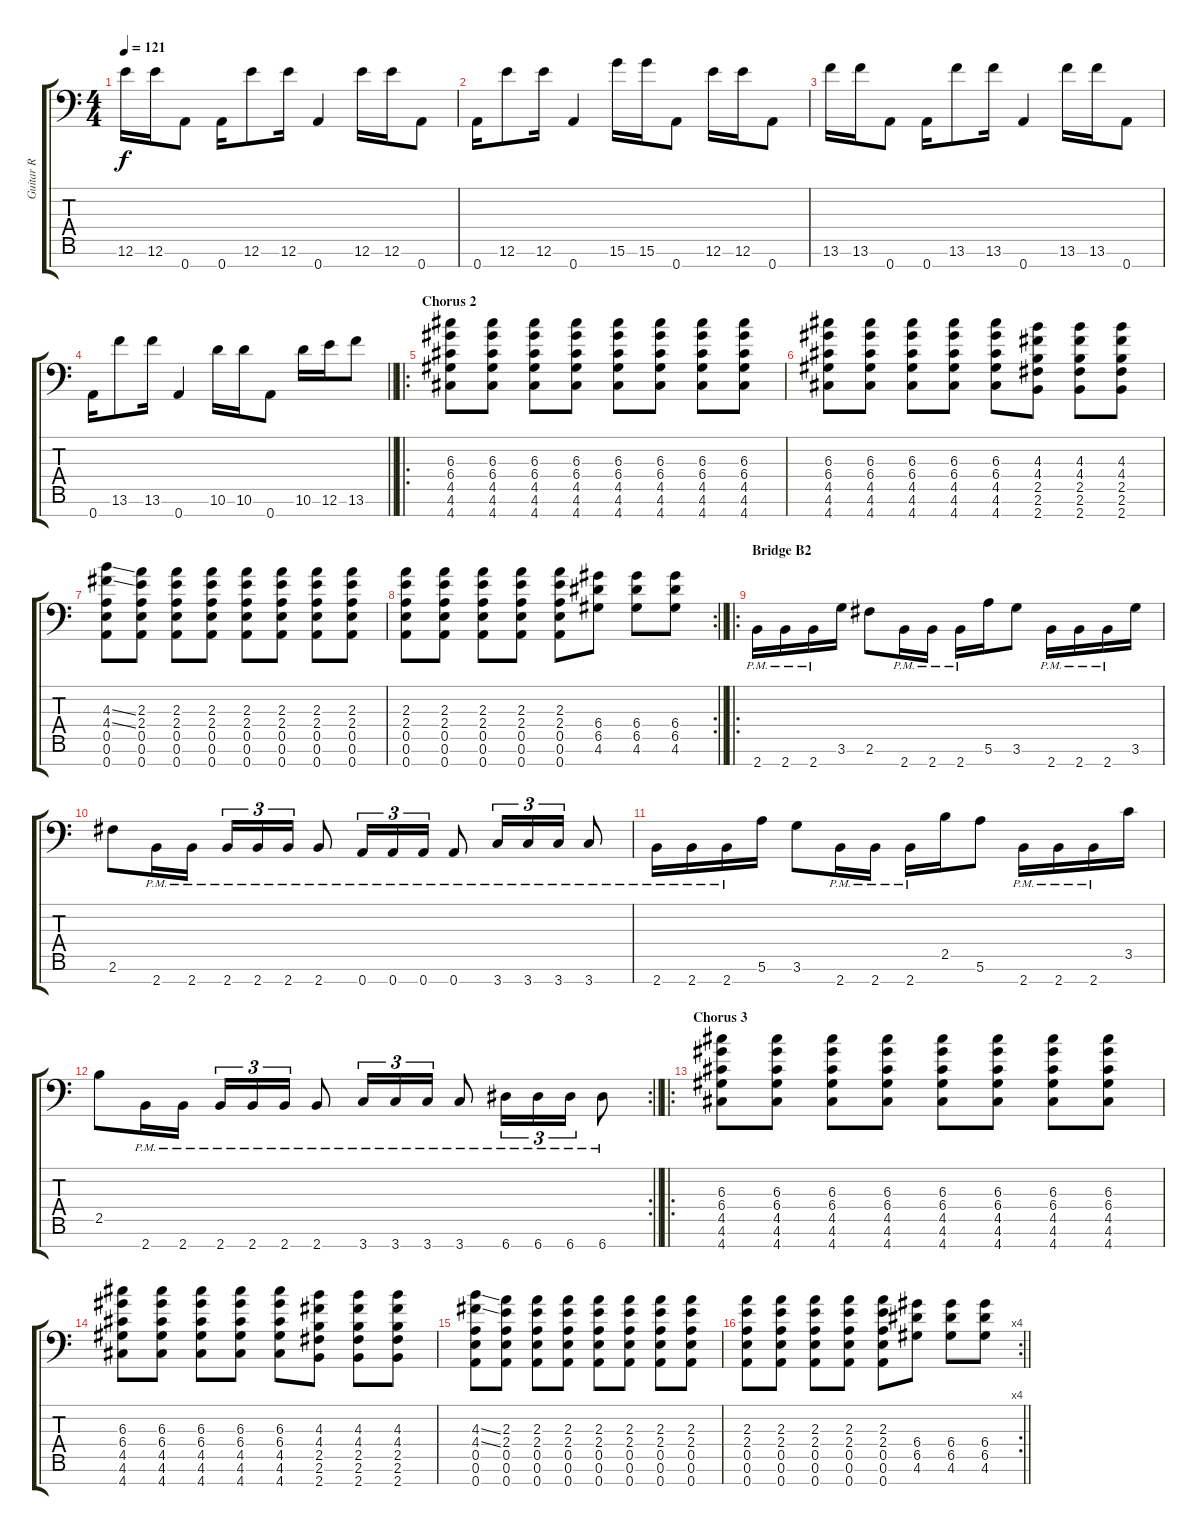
\track ("Guitar R" "Guitar R") {instrument overdrivenguitar}
\staff {score tabs}
\tuning (E4 B3 G3 D3 A2 E2 A1) {hide}
\ts (4 4)
\tempo 121
\clef f4
\ks c
12.6.16{dy f} 12.6.16 0.7.8 0.7.16 12.6.8 12.6.16 0.7.4 12.6.16 12.6.16 0.7.8 |
0.7.16 12.6.8 12.6.16 0.7.4 15.6.16 15.6.16 0.7.8 12.6.16 12.6.16 0.7.8 |
13.6.16 13.6.16 0.7.8 0.7.16 13.6.8 13.6.16 0.7.4 13.6.16 13.6.16 0.7.8 |
\barLineRight lightlight
0.7.16 13.6.8 13.6.16 0.7.4 10.6.16 10.6.16 0.7.8 10.6.16 12.6.16 13.6.8 |
\ro
\section ("" "Chorus 2")
(6.3 6.4 4.5 4.6 4.7).8 (6.3 6.4 4.5 4.6 4.7).8 (6.3 6.4 4.5 4.6 4.7).8 (6.3 6.4 4.5 4.6 4.7).8 (6.3 6.4 4.5 4.6 4.7).8 (6.3 6.4 4.5 4.6 4.7).8 (6.3 6.4 4.5 4.6 4.7).8 (6.3 6.4 4.5 4.6 4.7).8 |
(6.3 6.4 4.5 4.6 4.7).8 (6.3 6.4 4.5 4.6 4.7).8 (6.3 6.4 4.5 4.6 4.7).8 (6.3 6.4 4.5 4.6 4.7).8 (6.3 6.4 4.5 4.6 4.7).8 (4.3 4.4 2.5 2.6 2.7).8 (4.3 4.4 2.5 2.6 2.7).8 (4.3 4.4 2.5 2.6 2.7).8 |
(4.3{ss} 4.4{ss} 0.5 0.6 0.7).8 (2.3 2.4 0.5 0.6 0.7).8 (2.3 2.4 0.5 0.6 0.7).8 (2.3 2.4 0.5 0.6 0.7).8 (2.3 2.4 0.5 0.6 0.7).8 (2.3 2.4 0.5 0.6 0.7).8 (2.3 2.4 0.5 0.6 0.7).8 (2.3 2.4 0.5 0.6 0.7).8 |
\rc 2
\barLineRight lightlight
(2.3 2.4 0.5 0.6 0.7).8 (2.3 2.4 0.5 0.6 0.7).8 (2.3 2.4 0.5 0.6 0.7).8 (2.3 2.4 0.5 0.6 0.7).8 (2.3 2.4 0.5 0.6 0.7).8 (6.4 6.5 4.6).8 (6.4 6.5 4.6).8 (6.4 6.5 4.6).8 |
\ro
\section ("" "Bridge B2")
2.7{pm}.16 2.7{pm}.16 2.7{pm}.16 3.6.16 2.6.8 2.7{pm}.16 2.7{pm}.16 2.7{pm}.16 5.6.16 3.6.8 2.7{pm}.16 2.7{pm}.16 2.7{pm}.16 3.6.16 |
2.6.8 2.7{pm}.16 2.7{pm}.16 2.7{pm}.16{tu (3 2)} 2.7{pm}.16{tu (3 2)} 2.7{pm}.16{tu (3 2)} 2.7{pm}.8 0.7{pm}.16{tu (3 2)} 0.7{pm}.16{tu (3 2)} 0.7{pm}.16{tu (3 2)} 0.7{pm}.8 3.7{pm}.16{tu (3 2)} 3.7{pm}.16{tu (3 2)} 3.7{pm}.16{tu (3 2)} 3.7{pm}.8 |
2.7{pm}.16 2.7{pm}.16 2.7{pm}.16 5.6.16 3.6.8 2.7{pm}.16 2.7{pm}.16 2.7{pm}.16 2.5.16 5.6.8 2.7{pm}.16 2.7{pm}.16 2.7{pm}.16 3.5.16 |
\rc 2
\barLineRight lightlight
2.5.8 2.7{pm}.16 2.7{pm}.16 2.7{pm}.16{tu (3 2)} 2.7{pm}.16{tu (3 2)} 2.7{pm}.16{tu (3 2)} 2.7{pm}.8 3.7{pm}.16{tu (3 2)} 3.7{pm}.16{tu (3 2)} 3.7{pm}.16{tu (3 2)} 3.7{pm}.8 6.7{pm}.16{tu (3 2)} 6.7{pm}.16{tu (3 2)} 6.7{pm}.16{tu (3 2)} 6.7{pm}.8 |
\ro
\section ("" "Chorus 3")
(6.3 6.4 4.5 4.6 4.7).8 (6.3 6.4 4.5 4.6 4.7).8 (6.3 6.4 4.5 4.6 4.7).8 (6.3 6.4 4.5 4.6 4.7).8 (6.3 6.4 4.5 4.6 4.7).8 (6.3 6.4 4.5 4.6 4.7).8 (6.3 6.4 4.5 4.6 4.7).8 (6.3 6.4 4.5 4.6 4.7).8 |
(6.3 6.4 4.5 4.6 4.7).8 (6.3 6.4 4.5 4.6 4.7).8 (6.3 6.4 4.5 4.6 4.7).8 (6.3 6.4 4.5 4.6 4.7).8 (6.3 6.4 4.5 4.6 4.7).8 (4.3 4.4 2.5 2.6 2.7).8 (4.3 4.4 2.5 2.6 2.7).8 (4.3 4.4 2.5 2.6 2.7).8 |
(4.3{ss} 4.4{ss} 0.5 0.6 0.7).8 (2.3 2.4 0.5 0.6 0.7).8 (2.3 2.4 0.5 0.6 0.7).8 (2.3 2.4 0.5 0.6 0.7).8 (2.3 2.4 0.5 0.6 0.7).8 (2.3 2.4 0.5 0.6 0.7).8 (2.3 2.4 0.5 0.6 0.7).8 (2.3 2.4 0.5 0.6 0.7).8 |
\rc 4
\barLineRight lightlight
(2.3 2.4 0.5 0.6 0.7).8 (2.3 2.4 0.5 0.6 0.7).8 (2.3 2.4 0.5 0.6 0.7).8 (2.3 2.4 0.5 0.6 0.7).8 (2.3 2.4 0.5 0.6 0.7).8 (6.4 6.5 4.6).8 (6.4 6.5 4.6).8 (6.4 6.5 4.6).8
